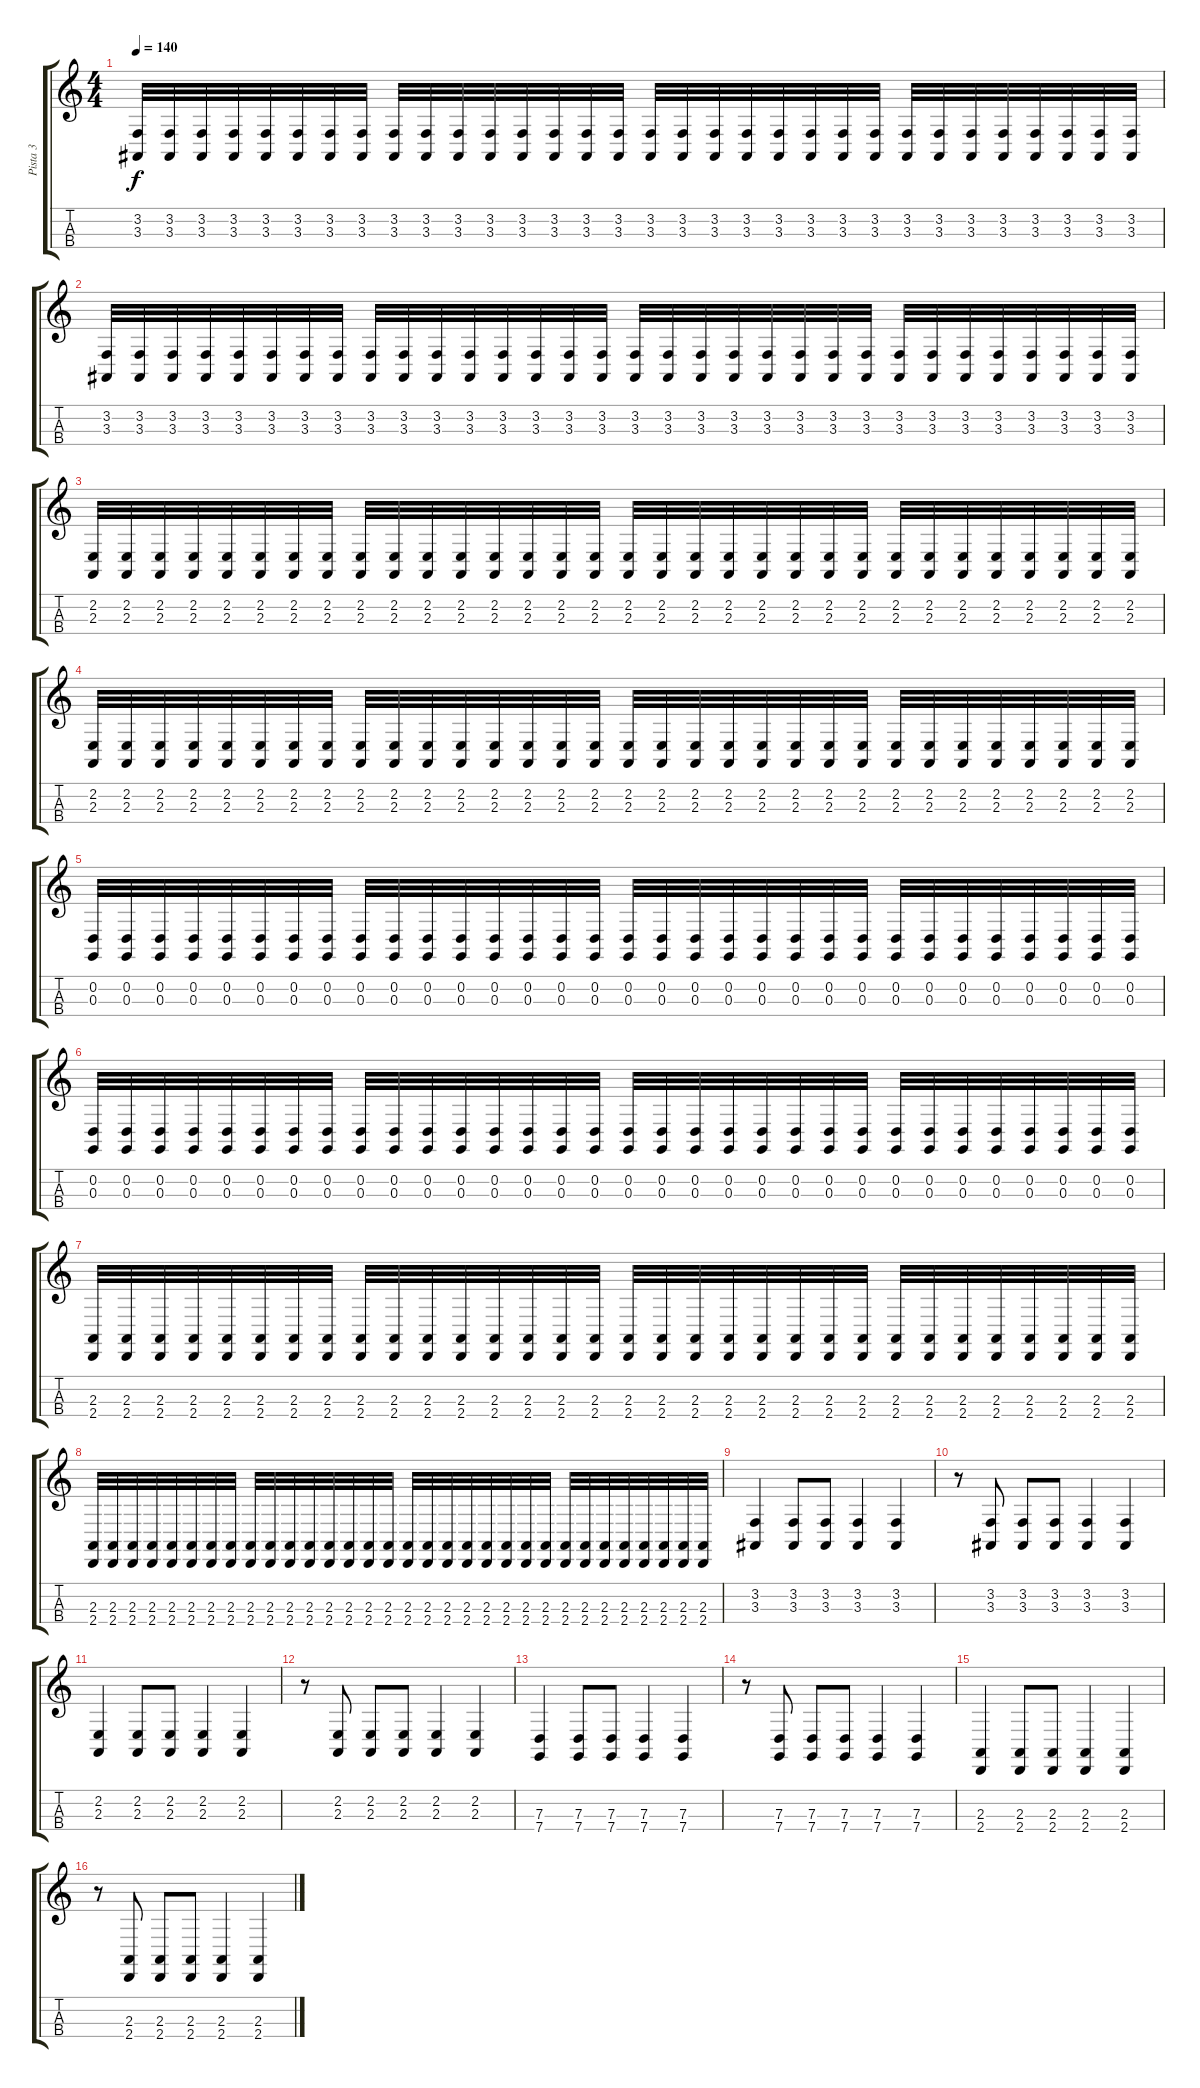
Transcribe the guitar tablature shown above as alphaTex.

\track ("Pista 3" "Pista 3") {instrument cello}
\staff {score tabs}
\tuning (A3 D3 G2 C2) {hide}
\ts (4 4)
\tempo 140
\clef g2
\ks c
(3.2 3.3).32{dy f} (3.2 3.3).32 (3.2 3.3).32 (3.2 3.3).32 (3.2 3.3).32 (3.2 3.3).32 (3.2 3.3).32 (3.2 3.3).32 (3.2 3.3).32 (3.2 3.3).32 (3.2 3.3).32 (3.2 3.3).32 (3.2 3.3).32 (3.2 3.3).32 (3.2 3.3).32 (3.2 3.3).32 (3.2 3.3).32 (3.2 3.3).32 (3.2 3.3).32 (3.2 3.3).32 (3.2 3.3).32 (3.2 3.3).32 (3.2 3.3).32 (3.2 3.3).32 (3.2 3.3).32 (3.2 3.3).32 (3.2 3.3).32 (3.2 3.3).32 (3.2 3.3).32 (3.2 3.3).32 (3.2 3.3).32 (3.2 3.3).32 |
(3.2 3.3).32 (3.2 3.3).32 (3.2 3.3).32 (3.2 3.3).32 (3.2 3.3).32 (3.2 3.3).32 (3.2 3.3).32 (3.2 3.3).32 (3.2 3.3).32 (3.2 3.3).32 (3.2 3.3).32 (3.2 3.3).32 (3.2 3.3).32 (3.2 3.3).32 (3.2 3.3).32 (3.2 3.3).32 (3.2 3.3).32 (3.2 3.3).32 (3.2 3.3).32 (3.2 3.3).32 (3.2 3.3).32 (3.2 3.3).32 (3.2 3.3).32 (3.2 3.3).32 (3.2 3.3).32 (3.2 3.3).32 (3.2 3.3).32 (3.2 3.3).32 (3.2 3.3).32 (3.2 3.3).32 (3.2 3.3).32 (3.2 3.3).32 |
(2.2 2.3).32 (2.2 2.3).32 (2.2 2.3).32 (2.2 2.3).32 (2.2 2.3).32 (2.2 2.3).32 (2.2 2.3).32 (2.2 2.3).32 (2.2 2.3).32 (2.2 2.3).32 (2.2 2.3).32 (2.2 2.3).32 (2.2 2.3).32 (2.2 2.3).32 (2.2 2.3).32 (2.2 2.3).32 (2.2 2.3).32 (2.2 2.3).32 (2.2 2.3).32 (2.2 2.3).32 (2.2 2.3).32 (2.2 2.3).32 (2.2 2.3).32 (2.2 2.3).32 (2.2 2.3).32 (2.2 2.3).32 (2.2 2.3).32 (2.2 2.3).32 (2.2 2.3).32 (2.2 2.3).32 (2.2 2.3).32 (2.2 2.3).32 |
(2.2 2.3).32 (2.2 2.3).32 (2.2 2.3).32 (2.2 2.3).32 (2.2 2.3).32 (2.2 2.3).32 (2.2 2.3).32 (2.2 2.3).32 (2.2 2.3).32 (2.2 2.3).32 (2.2 2.3).32 (2.2 2.3).32 (2.2 2.3).32 (2.2 2.3).32 (2.2 2.3).32 (2.2 2.3).32 (2.2 2.3).32 (2.2 2.3).32 (2.2 2.3).32 (2.2 2.3).32 (2.2 2.3).32 (2.2 2.3).32 (2.2 2.3).32 (2.2 2.3).32 (2.2 2.3).32 (2.2 2.3).32 (2.2 2.3).32 (2.2 2.3).32 (2.2 2.3).32 (2.2 2.3).32 (2.2 2.3).32 (2.2 2.3).32 |
(0.2 0.3).32 (0.2 0.3).32 (0.2 0.3).32 (0.2 0.3).32 (0.2 0.3).32 (0.2 0.3).32 (0.2 0.3).32 (0.2 0.3).32 (0.2 0.3).32 (0.2 0.3).32 (0.2 0.3).32 (0.2 0.3).32 (0.2 0.3).32 (0.2 0.3).32 (0.2 0.3).32 (0.2 0.3).32 (0.2 0.3).32 (0.2 0.3).32 (0.2 0.3).32 (0.2 0.3).32 (0.2 0.3).32 (0.2 0.3).32 (0.2 0.3).32 (0.2 0.3).32 (0.2 0.3).32 (0.2 0.3).32 (0.2 0.3).32 (0.2 0.3).32 (0.2 0.3).32 (0.2 0.3).32 (0.2 0.3).32 (0.2 0.3).32 |
(0.2 0.3).32 (0.2 0.3).32 (0.2 0.3).32 (0.2 0.3).32 (0.2 0.3).32 (0.2 0.3).32 (0.2 0.3).32 (0.2 0.3).32 (0.2 0.3).32 (0.2 0.3).32 (0.2 0.3).32 (0.2 0.3).32 (0.2 0.3).32 (0.2 0.3).32 (0.2 0.3).32 (0.2 0.3).32 (0.2 0.3).32 (0.2 0.3).32 (0.2 0.3).32 (0.2 0.3).32 (0.2 0.3).32 (0.2 0.3).32 (0.2 0.3).32 (0.2 0.3).32 (0.2 0.3).32 (0.2 0.3).32 (0.2 0.3).32 (0.2 0.3).32 (0.2 0.3).32 (0.2 0.3).32 (0.2 0.3).32 (0.2 0.3).32 |
(2.3 2.4).32 (2.3 2.4).32 (2.3 2.4).32 (2.3 2.4).32 (2.3 2.4).32 (2.3 2.4).32 (2.3 2.4).32 (2.3 2.4).32 (2.3 2.4).32 (2.3 2.4).32 (2.3 2.4).32 (2.3 2.4).32 (2.3 2.4).32 (2.3 2.4).32 (2.3 2.4).32 (2.3 2.4).32 (2.3 2.4).32 (2.3 2.4).32 (2.3 2.4).32 (2.3 2.4).32 (2.3 2.4).32 (2.3 2.4).32 (2.3 2.4).32 (2.3 2.4).32 (2.3 2.4).32 (2.3 2.4).32 (2.3 2.4).32 (2.3 2.4).32 (2.3 2.4).32 (2.3 2.4).32 (2.3 2.4).32 (2.3 2.4).32 |
(2.3 2.4).32 (2.3 2.4).32 (2.3 2.4).32 (2.3 2.4).32 (2.3 2.4).32 (2.3 2.4).32 (2.3 2.4).32 (2.3 2.4).32 (2.3 2.4).32 (2.3 2.4).32 (2.3 2.4).32 (2.3 2.4).32 (2.3 2.4).32 (2.3 2.4).32 (2.3 2.4).32 (2.3 2.4).32 (2.3 2.4).32 (2.3 2.4).32 (2.3 2.4).32 (2.3 2.4).32 (2.3 2.4).32 (2.3 2.4).32 (2.3 2.4).32 (2.3 2.4).32 (2.3 2.4).32 (2.3 2.4).32 (2.3 2.4).32 (2.3 2.4).32 (2.3 2.4).32 (2.3 2.4).32 (2.3 2.4).32 (2.3 2.4).32 |
(3.2 3.3).4 (3.2 3.3).8 (3.2 3.3).8 (3.2 3.3).4 (3.2 3.3).4 |
r.8 (3.2 3.3).8 (3.2 3.3).8 (3.2 3.3).8 (3.2 3.3).4 (3.2 3.3).4 |
(2.2 2.3).4 (2.2 2.3).8 (2.2 2.3).8 (2.2 2.3).4 (2.2 2.3).4 |
r.8 (2.2 2.3).8 (2.2 2.3).8 (2.2 2.3).8 (2.2 2.3).4 (2.2 2.3).4 |
(7.3 7.4).4 (7.3 7.4).8 (7.3 7.4).8 (7.3 7.4).4 (7.3 7.4).4 |
r.8 (7.3 7.4).8 (7.3 7.4).8 (7.3 7.4).8 (7.3 7.4).4 (7.3 7.4).4 |
(2.3 2.4).4 (2.3 2.4).8 (2.3 2.4).8 (2.3 2.4).4 (2.3 2.4).4 |
r.8 (2.3 2.4).8 (2.3 2.4).8 (2.3 2.4).8 (2.3 2.4).4 (2.3 2.4).4
